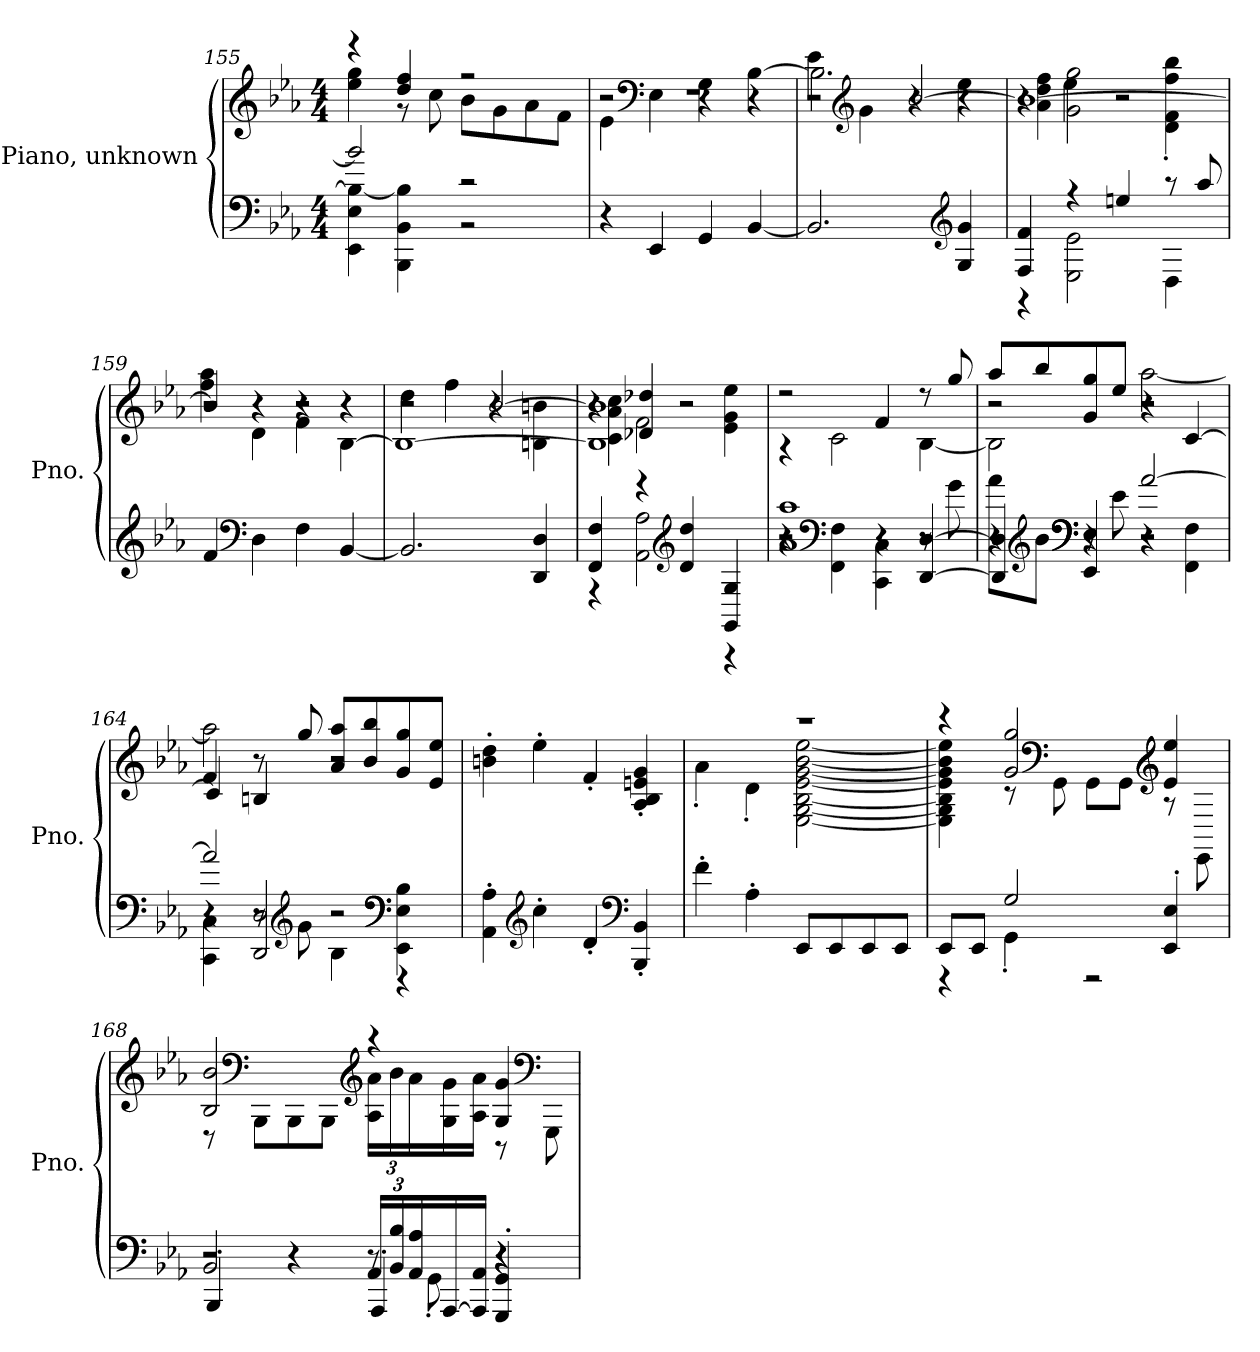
**kern	**kern
*part1	*part1
*staff2	*staff1
*I"Piano, unknown	*
*I'Pno.	*
*clefF4	*clefG2
*k[b-e-a-]	*k[b-e-a-]
*M4/4	*M4/4
=155	=155
*^	*^
2b-/]	4EE-\ 4E-\ 4B-\_	4r	4ee-\ 4gg\
.	4BBB-\ 4BB-\ 4B-\]	4dd/ 4ff/	8r
.	.	.	8cc\
2r	2r	2r	8b-\L
.	.	.	8g\
.	.	.	8a-\
.	.	.	8f\J
*v	*v	*	*
!!LO:LB:g=z
=156	=156	=156
*	*	*^
4r	1r	4e-\	2r
*	*clefF4	*	*
4EE-/	.	4E-\	.
4GG/	.	4G\	4r
[4BB-/	.	4r	[4B-\
=157	=157	=157	=157
2.BB-/]	2r	4e-\	2.B-\]
*	*clefG2	*	*
.	.	4g\	.
.	[2b-/	4r	.
*clefG2	*	*	*
4G/ 4g/	.	4ee-\	4r
=158	=158	=158	=158
*^	*	*	*
4F/ 4f/	4r	1b-_	4a-\ 4dd\ 4ff\	4r
4r	2E-\ 2e-\	.	2g\ 2gg\	4ee-\
4een/	.	.	.	2r
8r	4D\	.	4d\' 4f\' 4ff\' 4bb-\'	.
8aa-/	.	.	.	.
*v	*v	*	*	*
=159	=159	=159	=159
4f/	4b-/]	4ff\ 4aa-\	2r
*clefF4	*	*	*
4D\	4r	4d\	.
4F\	2r	4f\	4r
[4BB-/	.	4r	[4B-\
=160	=160	=160	=160
2.BB-/]	2r	4dd\	1B-_
.	.	4ff\	.
.	[2b-/	4r	.
4DD/ 4D/	.	4Bn\ 4bn\	.
!!LO:LB:g=z
=161	=161	=161	=161
*^	*	*	*^
4FF/ 4F/	4r	1b-]	4c\ 4a-\ 4cc\	4r	1B-]
4r	2AA-\ 2A-\	.	2f\	4d-X/ 4dd-X/	.
*clefG2	*	*	*	*	*
4d/ 4dd/	.	.	.	2r	.
4GG/ 4G/	4r	.	4e-\ 4g\ 4ee-\	.	.
*	*	*	*v	*v	*v
=162	=162	=162	=162
*	*^	*	*
1a- 1aa-	4r	2r	2r	4r
*clefF4	*	*	*	*
.	4FF\ 4F\	.	.	2c\
.	4CC\ 4C\	4r	4f/	.
.	8r	[4DD/ [4D/	8r	[4B-\
.	8g\	.	8gg/	.
=163	=163	=163	=163	=163
*	*	*	*	*^
4r	8a-\L	4DD/] 4D/]	8aa-/L	2B-\]	2r
*clefG2	*	*	*	*	*
.	8b-\J	.	8bb-/	.	.
*clefF4	*	*	*	*	*
4EE-/ 4E-/	8r	4r	8g/ 8gg/	.	.
.	8e-\	.	8ee-/J	.	.
[2a-/	4r	2r	2r	[2aa-\	4r
.	4FF\ 4F\	.	.	.	[4c/
=164	=164	=164	=164	=164	=164
2a-/]	4CC\ 4C\	4r	4f/	2aa-\]	4c/]
.	8r	2DD/ 2D/	8r	.	4Bn/
*clefG2	*	*	*	*	*
.	8g\	.	8gg/	.	.
2r	4B-\	.	8a-/ 8aa-/L	2r	2r
.	.	.	8b-/ 8bb-/	.	.
*clefF4	*	*	*	*	*
.	4EE-\ 4E-\ 4B-\	4r	8g/ 8gg/	.	.
.	.	.	8e-/ 8ee-/J	.	.
*v	*v	*v	*	*	*
*	*v	*v	*v
!!LO:LB:g=z
=165	=165
4AA-\' 4A-\'	4bn\' 4dd\'
*clefG2	*
4cc'\	4ee-'\
4d'/	4f'/
*clefF4	*
4BBB-/' 4BB-/'	4A-/' 4B-/' 4en/' 4g/'
=166	=166
*	*^
4f'\	1r	4a-'\
4A-'\	.	4d'\
8EE-/L	.	[2E-\ [2G\ [2B-\ [2e-\ [2g\ [2b-\ [2ee-\
8EE-/	.	.
8EE-/	.	.
8EE-/J	.	.
=167	=167	=167
*^	*	*
8EE-/L	4r	4r	4E-\] 4G\] 4B-\] 4e-\] 4g\] 4b-\] 4ee-\]
8EE-/J	.	.	.
2G/	4GG'\	2g/ 2gg/	8r
*	*	*clefF4	*
.	.	.	8GG\
.	2r	.	8GG\L
.	.	.	8GG\J
*	*	*clefG2	*
4EE-/' 4E-/'	.	4e-/ 4ee-/	8r
.	.	.	8EE-\
!!LO:LB:g=z	!!
=168	=168	=168	=168
*	*^	*	*
2BB-/	2r	4BBB-'/	2B-/ 2b-/	8r
*	*	*	*clefF4	*
.	.	.	.	8BBB-\L
.	.	4r	.	8BBB-\
.	.	.	.	8BBB-\J
*	*	*	*clefG2	*
*Xbrackettup	*	*	*	*Xbrackettup
24AA-/LL	8r	4AAA-'/	4r	24A-\ 24a-\LL
24BB-/ 24B-/	.	.	.	24b-\
24AA-/ 24A-/	.	.	.	24a-\
[16AAA-/	8GG'\	.	.	16G\ 16g\
16AAA-/] 16AA-/JJ	.	.	.	16A-\ 16a-\JJ
4GGG/' 4GG/'	4r	4r	4G/ 4g/	8r
*	*	*	*clefF4	*
.	.	.	.	8GGG\
*v	*v	*v	*	*
*	*v	*v
=	=
*-	*-
